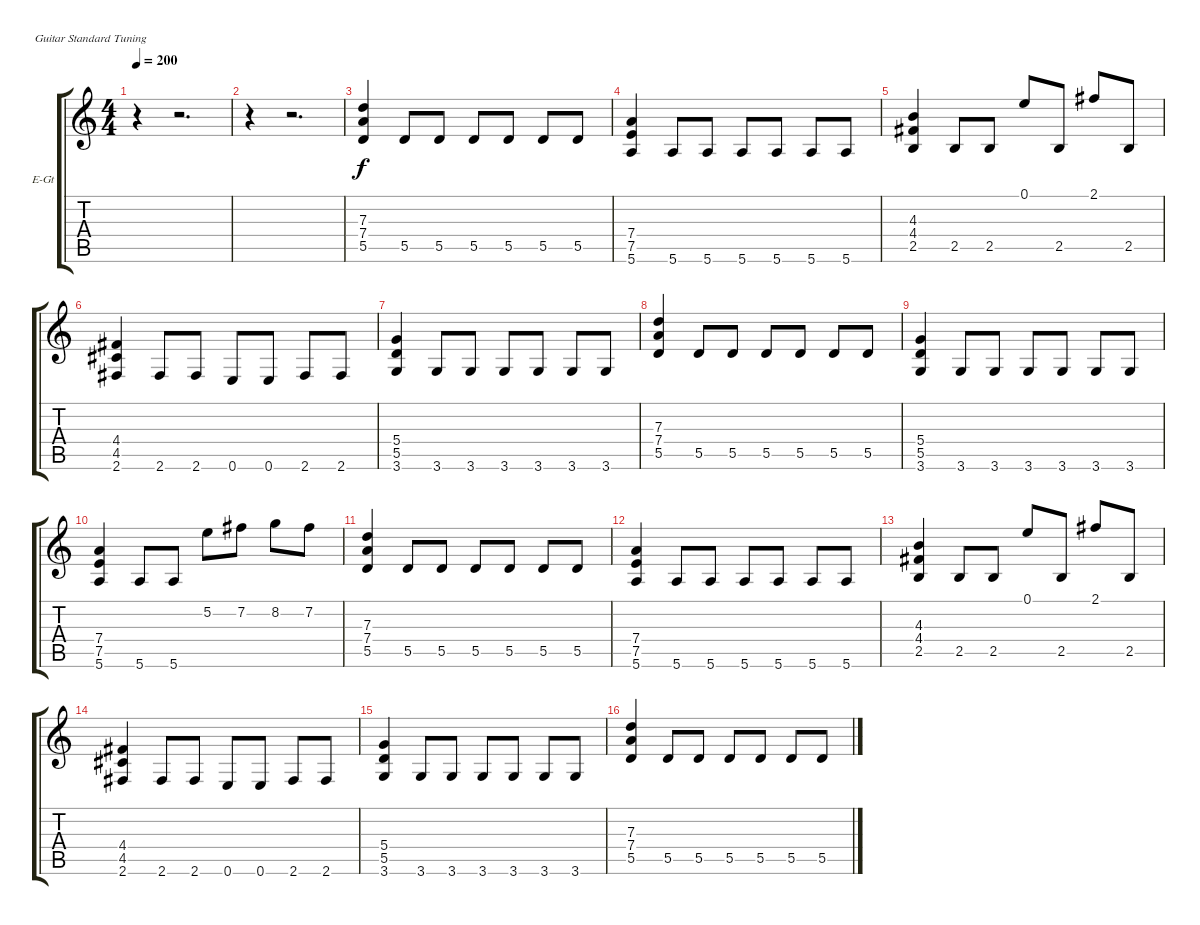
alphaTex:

\bracketExtendMode groupsimilarinstruments
\firstSystemTrackNameOrientation horizontal
\otherSystemsTrackNameOrientation horizontal
\track ("Second Guitar" "E-Gt") {instrument overdrivenguitar}
\staff {score tabs}
\tuning (E4 B3 G3 D3 A2 E2)
\ts (4 4)
\tempo 200
\clef g2
\ks c
r.4{dy f} r.2{d} |
r.4 r.2{d} |
(7.3 7.4 5.5).4 5.5.8 5.5.8 5.5.8 5.5.8 5.5.8 5.5.8 |
(7.4 7.5 5.6).4 5.6.8 5.6.8 5.6.8 5.6.8 5.6.8 5.6.8 |
(4.3 4.4 2.5).4 2.5.8 2.5.8 0.1.8 2.5.8 2.1.8 2.5.8 |
(4.4 4.5 2.6).4 2.6.8 2.6.8 0.6.8 0.6.8 2.6.8 2.6.8 |
(5.4 5.5 3.6).4 3.6.8 3.6.8 3.6.8 3.6.8 3.6.8 3.6.8 |
(7.3 7.4 5.5).4 5.5.8 5.5.8 5.5.8 5.5.8 5.5.8 5.5.8 |
(5.4 5.5 3.6).4 3.6.8 3.6.8 3.6.8 3.6.8 3.6.8 3.6.8 |
(7.4 7.5 5.6).4 5.6.8 5.6.8 5.2.8 7.2.8 8.2.8 7.2.8 |
(7.3 7.4 5.5).4 5.5.8 5.5.8 5.5.8 5.5.8 5.5.8 5.5.8 |
(7.4 7.5 5.6).4 5.6.8 5.6.8 5.6.8 5.6.8 5.6.8 5.6.8 |
(4.3 4.4 2.5).4 2.5.8 2.5.8 0.1.8 2.5.8 2.1.8 2.5.8 |
(4.4 4.5 2.6).4 2.6.8 2.6.8 0.6.8 0.6.8 2.6.8 2.6.8 |
(5.4 5.5 3.6).4 3.6.8 3.6.8 3.6.8 3.6.8 3.6.8 3.6.8 |
(7.3 7.4 5.5).4 5.5.8 5.5.8 5.5.8 5.5.8 5.5.8 5.5.8
